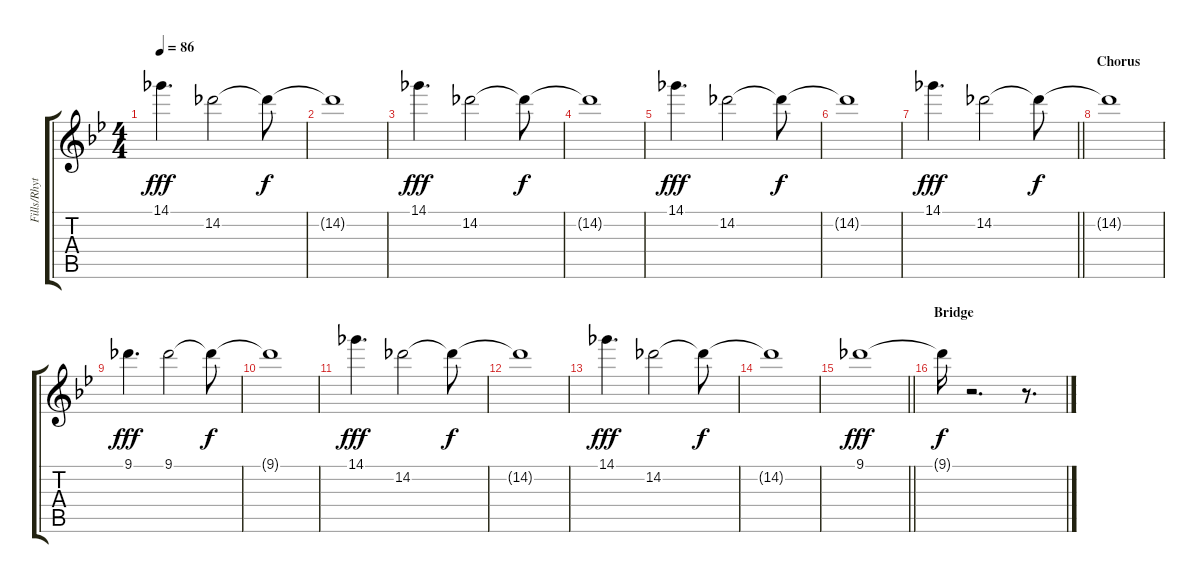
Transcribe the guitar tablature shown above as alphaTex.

\track ("Fills/Rhythm Gtr" "Fills/Rhyt") {instrument acousticguitarsteel}
\staff {score tabs}
\tuning (E4 B3 G3 D3 A2 E2) {hide}
\ts (4 4)
\tempo 86
\clef g2
\ks gminor
14.1.4{d dy fff} 14.2.2 14.2{t}.8{dy f} |
14.2{t}.1 |
14.1.4{d dy fff} 14.2.2 14.2{t}.8{dy f} |
14.2{t}.1 |
14.1.4{d dy fff} 14.2.2 14.2{t}.8{dy f} |
14.2{t}.1 |
\barLineRight lightlight
14.1.4{d dy fff} 14.2.2 14.2{t}.8{dy f} |
\section ("" "Chorus")
14.2{t}.1 |
9.1.4{d dy fff} 9.1.2 9.1{t}.8{dy f} |
9.1{t}.1 |
14.1.4{d dy fff} 14.2.2 14.2{t}.8{dy f} |
14.2{t}.1 |
14.1.4{d dy fff} 14.2.2 14.2{t}.8{dy f} |
14.2{t}.1 |
\barLineRight lightlight
9.1.1{dy fff} |
\section ("" "Bridge")
9.1{t}.16{dy f} r.2{d} r.8{d}
